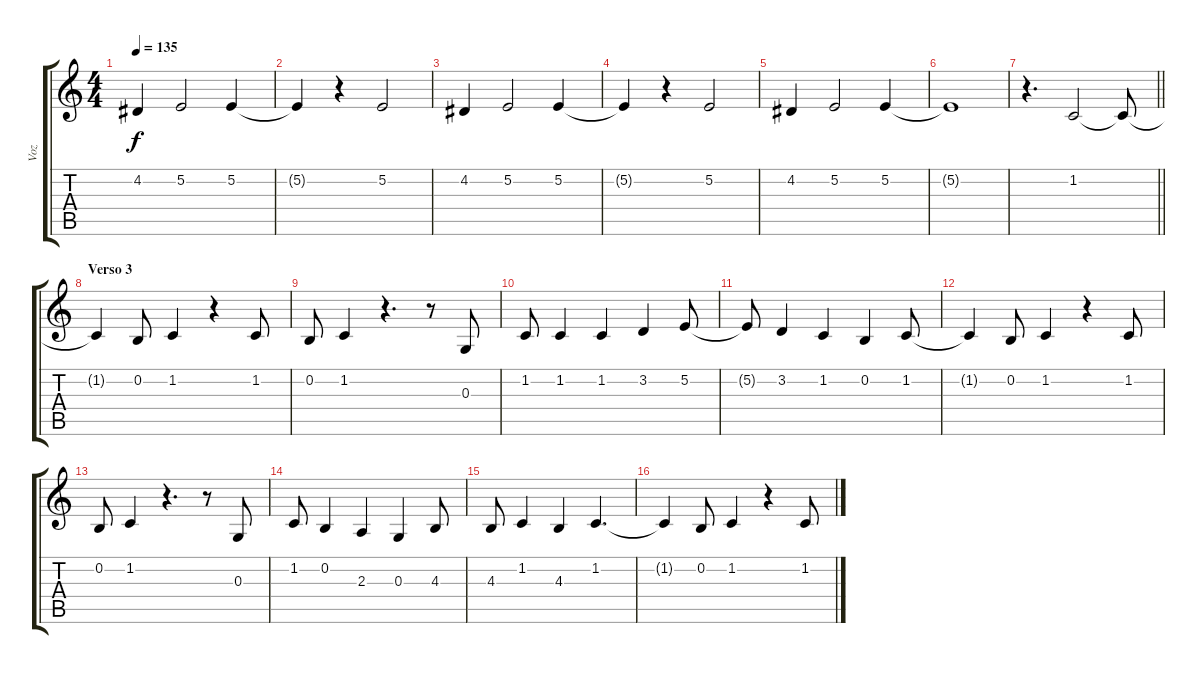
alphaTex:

\track ("Voz" "Voz") {instrument flute}
\staff {score tabs}
\tuning (E4 B3 G3 D3 A2 E2) {hide}
\ts (4 4)
\tempo 135
\clef g2
\ks c
4.2.4{dy f} 5.2.2 5.2.4 |
5.2{t}.4 r.4 5.2.2 |
4.2.4 5.2.2 5.2.4 |
5.2{t}.4 r.4 5.2.2 |
4.2.4 5.2.2 5.2.4 |
5.2{t}.1 |
\barLineRight lightlight
r.4{d} 1.2.2 1.2{t}.8 |
\section ("" "Verso 3")
1.2{t}.4 0.2.8 1.2.4 r.4 1.2.8 |
0.2.8 1.2.4 r.4{d} r.8 0.3.8 |
1.2.8 1.2.4 1.2.4 3.2.4 5.2.8 |
5.2{t}.8 3.2.4 1.2.4 0.2.4 1.2.8 |
1.2{t}.4 0.2.8 1.2.4 r.4 1.2.8 |
0.2.8 1.2.4 r.4{d} r.8 0.3.8 |
1.2.8 0.2.4 2.3.4 0.3.4 4.3.8 |
4.3.8 1.2.4 4.3.4 1.2.4{d} |
1.2{t}.4 0.2.8 1.2.4 r.4 1.2.8
